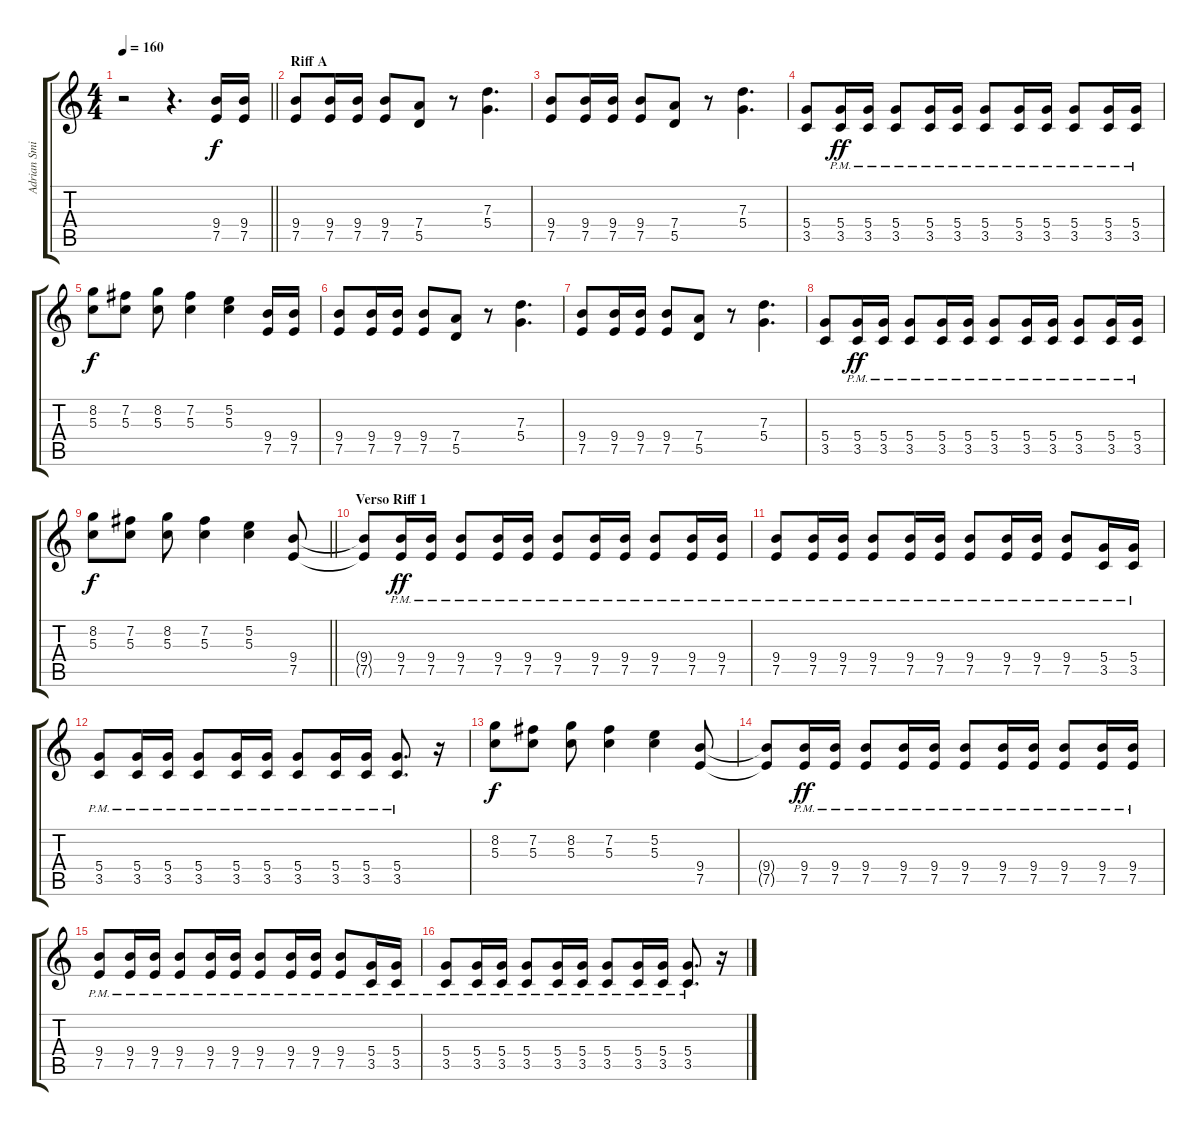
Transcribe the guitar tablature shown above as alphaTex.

\track ("Adrian Smith" "Adrian Smi") {instrument distortionguitar}
\staff {score tabs}
\tuning (E4 B3 G3 D3 A2 E2) {hide}
\ts (4 4)
\tempo 160
\clef g2
\barLineRight lightlight
\ks c
r.2{dy f} r.4{d} (9.4 7.5).16 (9.4 7.5).16 |
\section ("" "Riff A")
(9.4 7.5).8 (9.4 7.5).16 (9.4 7.5).16 (9.4 7.5).8 (7.4 5.5).8 r.8 (7.3 5.4).4{d} |
(9.4 7.5).8 (9.4 7.5).16 (9.4 7.5).16 (9.4 7.5).8 (7.4 5.5).8 r.8 (7.3 5.4).4{d} |
(5.4 3.5).8 (5.4{pm} 3.5{pm}).16{dy ff} (5.4{pm} 3.5{pm}).16 (5.4{pm} 3.5{pm}).8 (5.4{pm} 3.5{pm}).16 (5.4{pm} 3.5{pm}).16 (5.4{pm} 3.5{pm}).8 (5.4{pm} 3.5{pm}).16 (5.4{pm} 3.5{pm}).16 (5.4{pm} 3.5{pm}).8 (5.4{pm} 3.5{pm}).16 (5.4{pm} 3.5{pm}).16 |
(8.2 5.3).8{dy f} (7.2 5.3).8 (8.2 5.3).8 (7.2 5.3).4 (5.2 5.3).4 (9.4 7.5).16 (9.4 7.5).16 |
(9.4 7.5).8 (9.4 7.5).16 (9.4 7.5).16 (9.4 7.5).8 (7.4 5.5).8 r.8 (7.3 5.4).4{d} |
(9.4 7.5).8 (9.4 7.5).16 (9.4 7.5).16 (9.4 7.5).8 (7.4 5.5).8 r.8 (7.3 5.4).4{d} |
(5.4 3.5).8 (5.4{pm} 3.5{pm}).16{dy ff} (5.4{pm} 3.5{pm}).16 (5.4{pm} 3.5{pm}).8 (5.4{pm} 3.5{pm}).16 (5.4{pm} 3.5{pm}).16 (5.4{pm} 3.5{pm}).8 (5.4{pm} 3.5{pm}).16 (5.4{pm} 3.5{pm}).16 (5.4{pm} 3.5{pm}).8 (5.4{pm} 3.5{pm}).16 (5.4{pm} 3.5{pm}).16 |
\barLineRight lightlight
(8.2 5.3).8{dy f} (7.2 5.3).8 (8.2 5.3).8 (7.2 5.3).4 (5.2 5.3).4 (9.4 7.5).8 |
\section ("" "Verso Riff 1")
(9.4{t} 7.5{t}).8 (9.4{pm} 7.5{pm}).16{dy ff} (9.4{pm} 7.5{pm}).16 (9.4{pm} 7.5{pm}).8 (9.4{pm} 7.5{pm}).16 (9.4{pm} 7.5{pm}).16 (9.4{pm} 7.5{pm}).8 (9.4{pm} 7.5{pm}).16 (9.4{pm} 7.5{pm}).16 (9.4{pm} 7.5{pm}).8 (9.4{pm} 7.5{pm}).16 (9.4{pm} 7.5{pm}).16 |
(9.4{pm} 7.5{pm}).8 (9.4{pm} 7.5{pm}).16 (9.4{pm} 7.5{pm}).16 (9.4{pm} 7.5{pm}).8 (9.4{pm} 7.5{pm}).16 (9.4{pm} 7.5{pm}).16 (9.4{pm} 7.5{pm}).8 (9.4{pm} 7.5{pm}).16 (9.4{pm} 7.5{pm}).16 (9.4{pm} 7.5{pm}).8 (5.4{pm} 3.5{pm}).16 (5.4{pm} 3.5{pm}).16 |
(5.4{pm} 3.5{pm}).8 (5.4{pm} 3.5{pm}).16 (5.4{pm} 3.5{pm}).16 (5.4{pm} 3.5{pm}).8 (5.4{pm} 3.5{pm}).16 (5.4{pm} 3.5{pm}).16 (5.4{pm} 3.5{pm}).8 (5.4{pm} 3.5{pm}).16 (5.4{pm} 3.5{pm}).16 (5.4{pm} 3.5{pm}).8{d} r.16 |
(8.2 5.3).8{dy f} (7.2 5.3).8 (8.2 5.3).8 (7.2 5.3).4 (5.2 5.3).4 (9.4 7.5).8 |
(9.4{t} 7.5{t}).8 (9.4{pm} 7.5{pm}).16{dy ff} (9.4{pm} 7.5{pm}).16 (9.4{pm} 7.5{pm}).8 (9.4{pm} 7.5{pm}).16 (9.4{pm} 7.5{pm}).16 (9.4{pm} 7.5{pm}).8 (9.4{pm} 7.5{pm}).16 (9.4{pm} 7.5{pm}).16 (9.4{pm} 7.5{pm}).8 (9.4{pm} 7.5{pm}).16 (9.4{pm} 7.5{pm}).16 |
(9.4{pm} 7.5{pm}).8 (9.4{pm} 7.5{pm}).16 (9.4{pm} 7.5{pm}).16 (9.4{pm} 7.5{pm}).8 (9.4{pm} 7.5{pm}).16 (9.4{pm} 7.5{pm}).16 (9.4{pm} 7.5{pm}).8 (9.4{pm} 7.5{pm}).16 (9.4{pm} 7.5{pm}).16 (9.4{pm} 7.5{pm}).8 (5.4{pm} 3.5{pm}).16 (5.4{pm} 3.5{pm}).16 |
(5.4{pm} 3.5{pm}).8 (5.4{pm} 3.5{pm}).16 (5.4{pm} 3.5{pm}).16 (5.4{pm} 3.5{pm}).8 (5.4{pm} 3.5{pm}).16 (5.4{pm} 3.5{pm}).16 (5.4{pm} 3.5{pm}).8 (5.4{pm} 3.5{pm}).16 (5.4{pm} 3.5{pm}).16 (5.4{pm} 3.5{pm}).8{d} r.16
